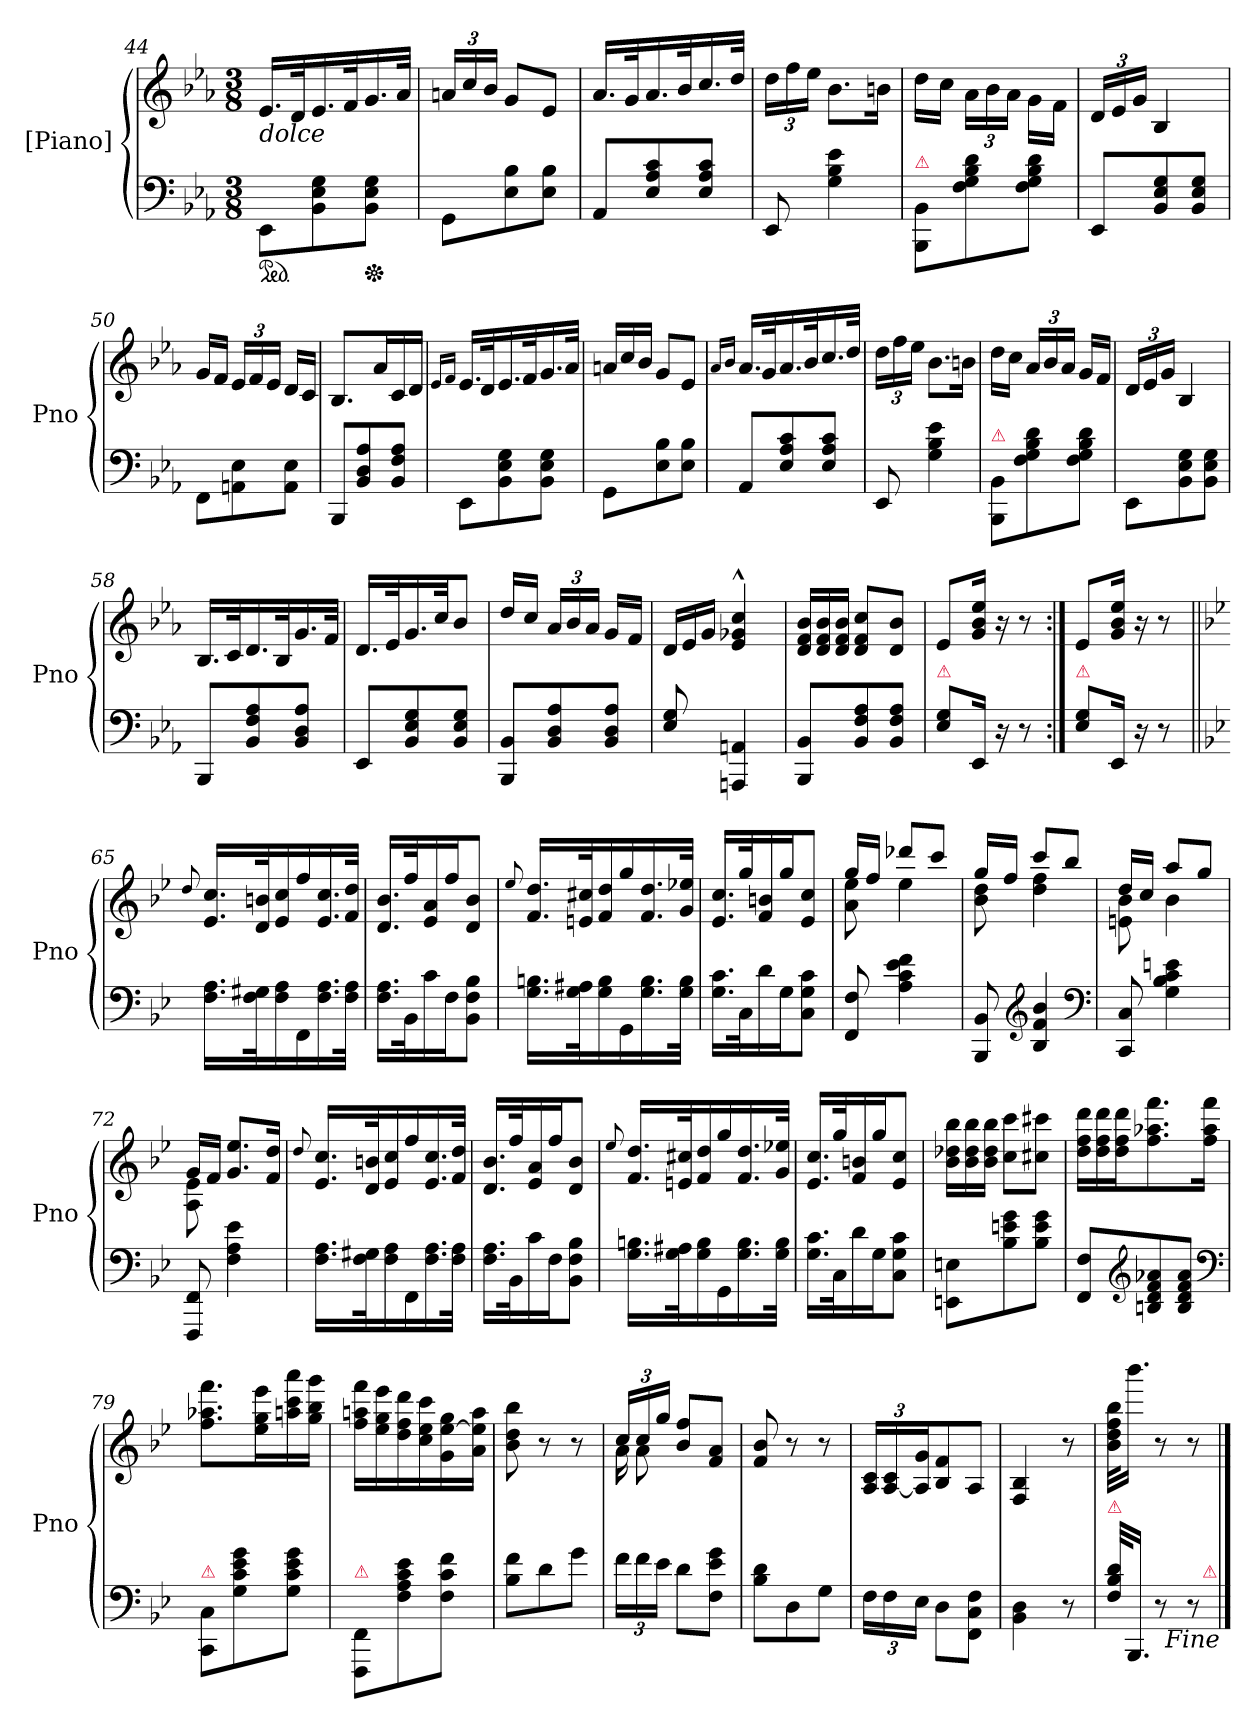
**kern	**kern
*part1	*part1
*staff2	*staff1
*I"[Piano]	*
*I'Pno	*
*clefF4	*clefG2
*k[b-e-a-]	*k[b-e-a-]
*M3/8	*M3/8
=44	=44
!	!LO:TX:b:i:t=dolce
*ped	*
8EE-\L	16.e-/LL
.	32d/K
8BB-\ 8E-\ 8G\	16.e-/
.	32f/K
*Xped	*
8BB-\ 8E-\ 8G\J	16.g/
.	32a-/JJk
=45	=45
8GG\L	24an/LL
.	24cc/
.	24b-/JJ
8E-\ 8B-\	8g/L
8E-\ 8B-\J	8e-/J
=46	=46
8AA-/L	16.a-/LL
.	32g/K
8E-/ 8A-/ 8c/	16.a-/
.	32b-/K
8E-/ 8A-/ 8c/J	16.cc/
.	32dd/JJk
=47	=47
8EE-/	24dd\LL
.	24ff\
.	24ee-\JJ
4G\ 4B-\ 4e-\	8.b-\L
.	16bn\Jk
=48	=48
!LO:TX:a:color=crimson:t=⚠	!
8BBB-/ 8BB-/L	16dd\LL
.	16cc\JJ
8F\ 8G\ 8B-\ 8d\	24a-\LL
.	24b-\
.	24a-\JJ
8F\ 8G\ 8B-\ 8d\J	16g\LL
.	16f\JJ
=49	=49
8EE-/L	24d/LL
.	24e-/
.	24g/JJ
8BB-/ 8E-/ 8G/	4B-/
8BB-/ 8E-/ 8G/J	.
=50	=50
8FF\L	16g/LL
.	16f/JJ
8AAn\ 8E-\	24e-/LL
.	24f/
.	24e-/JJ
8AA\ 8E-\J	16d/LL
.	16c/JJ
=51	=51
8BBB-/L	8.B-/L
8BB-/ 8D/ 8A-/	.
.	16a-/L
8BB-/ 8F/ 8A-/J	16c/
.	16d/JJ
=52	=52
.	16qqe-/LL
.	16qqf/JJ
8EE-\L	16.e-/LL
.	32d/K
8BB-\ 8E-\ 8G\	16.e-/
.	32f/K
8BB-\ 8E-\ 8G\J	16.g/
.	32a-/JJk
=53	=53
*	*Xtuplet
8GG\L	24an/LL
.	24cc/
.	24b-/JJ
8E-\ 8B-\	8g/L
8E-\ 8B-\J	8e-/J
=54	=54
.	16qqa-/LL
.	16qqb-/JJ
8AA-/L	16.a-/LL
.	32g/K
8E-/ 8A-/ 8c/	16.a-/
.	32b-/K
8E-/ 8A-/ 8c/J	16.cc/
.	32dd/JJk
=55	=55
*	*tuplet
8EE-/	24dd\LL
.	24ff\
.	24ee-\JJ
4G\ 4B-\ 4e-\	8.b-\L
.	16bn\Jk
=56	=56
!LO:TX:a:color=crimson:t=⚠	!
8BBB-/ 8BB-/L	16dd\LL
.	16cc\JJ
8F\ 8G\ 8B-\ 8d\	24a-/LL
.	24b-/
.	24a-/JJ
8F\ 8G\ 8B-\ 8d\J	16g/LL
.	16f/JJ
=57	=57
8EE-\L	24d/LL
.	24e-/
.	24g/JJ
8BB-\ 8E-\ 8G\	4B-/
8BB-\ 8E-\ 8G\J	.
=58	=58
8BBB-/L	16.B-/LL
.	32c/K
8BB-/ 8F/ 8A-/	16.d/
.	32B-/K
8BB-/ 8D/ 8A-/J	16.g/
.	32f/JJk
=59	=59
8EE-/L	16.d/LL
.	32e-/K
8BB-/ 8E-/ 8G/	16.g/
.	32cc/JK
8BB-/ 8E-/ 8G/J	8b-/J
=60	=60
8BBB-/ 8BB-/L	16dd/LL
.	16cc/JJ
8BB-/ 8D/ 8A-/	24a-/LL
.	24b-/
.	24a-/JJ
8BB-/ 8D/ 8A-/J	16g/LL
.	16f/JJ
=61	=61
*	*Xtuplet
8E-/ 8G/	24d/LL
.	24e-/
.	24g/JJ
4AAAn/ 4AAn/	4e-^^>/ 4g-X^^>/ 4cc^^>/
=62	=62
8BBB-/ 8BB-/L	24d/ 24f/ 24b-/LL
.	24d/ 24f/ 24b-/
.	24d/ 24f/ 24b-/JJ
8BB-/ 8F/ 8A-/	8d/ 8f/ 8cc/L
8BB-/ 8F/ 8A-/J	8d/ 8b-/J
=63	=63
!LO:TX:a:color=crimson:t=⚠	!
8E-\ 8G\L	8e-/L
16EE-/Jk	16g/ 16b-/ 16ee-/Jk
16r	16r
8r	8r
=64:|!	=64:|!
!LO:TX:a:color=crimson:t=⚠	!
8E-\ 8G\L	8e-/L
16EE-/Jk	16g/ 16b-/ 16ee-/Jk
16r	16r
8r	8r
=65||	=65||
*k[b-e-]	*k[b-e-]
.	8qqdd/
16.F\ 16.A\LL	16.e-/ 16.cc/LL
32F\ 32G#X\K	32d/ 32bn/K
16F\ 16A\	16e-/ 16cc/
16FF\	16ff/
16.F\ 16.A\	16.e-/ 16.cc/
32F\ 32A\JJk	32f/ 32dd/JJk
=66	=66
16.F\ 16.A\LL	16.d/ 16.b-/LL
32BB-\K	32ff/K
16c\	16e-/ 16a/
16F\J	16ff/J
8BB-\ 8F\ 8B-\J	8d/ 8b-/J
=67	=67
.	8qqee-/
16.G\ 16.Bn\LL	16.f/ 16.dd/LL
32G\ 32A#X\K	32en/ 32cc#X/K
16G\ 16B\	16f/ 16dd/
16GG\	16gg/
16.G\ 16.B\	16.f/ 16.dd/
32G\ 32B\JJk	32g/ 32ee-X/JJk
=68	=68
16.G\ 16.c\LL	16.e-/ 16.cc/LL
32C\K	32gg/K
16d\	16f/ 16bn/
16G\J	16gg/J
8C\ 8G\ 8c\J	8e-/ 8cc/J
=69	=69
*	*^
8FF/ 8F/	16gg/LL	8a\ 8ee-\
.	16ff/JJ	.
4A\ 4c\ 4e-\ 4f\	8ddd-X/L	4ee-\
.	8ccc/J	.
=70	=70	=70
8BBB-/ 8BB-/	16gg/LL	8b-\ 8dd\
.	16ff/JJ	.
*clefG2	*	*
4B-/ 4f/ 4b-/	8ccc/L	4dd\ 4ff\
.	8bb-/J	.
*clefF4	*	*
=71	=71	=71
8CC/ 8C/	16dd/LL	8en\ 8b-\
.	16cc/JJ	.
4G\ 4B-\ 4c\ 4en\	8aa/L	4b-\
.	8gg/J	.
=72	=72	=72
8FFF/ 8FF/	16g/LL	8A\ 8e-\
.	16f/JJ	.
4F\ 4A\ 4e-\	8.g/ 8.ee-/L	4ryy
.	16f/ 16dd/Jk	.
*	*v	*v
=73	=73
.	8qqdd/
16.F\ 16.A\LL	16.e-/ 16.cc/LL
32F\ 32G#X\K	32d/ 32bn/K
16F\ 16A\	16e-/ 16cc/
16FF\	16ff/
16.F\ 16.A\	16.e-/ 16.cc/
32F\ 32A\JJk	32f/ 32dd/JJk
=74	=74
16.F\ 16.A\LL	16.d/ 16.b-/LL
32BB-\K	32ff/K
16c\	16e-/ 16a/
16F\J	16ff/J
8BB-\ 8F\ 8B-\J	8d/ 8b-/J
=75	=75
.	8qqee-/
16.G\ 16.Bn\LL	16.f/ 16.dd/LL
32G\ 32A#X\K	32en/ 32cc#X/K
16G\ 16B\	16f/ 16dd/
16GG\	16gg/
16.G\ 16.B\	16.f/ 16.dd/
32G\ 32B\JJk	32g/ 32ee-X/JJk
=76	=76
16.G\ 16.c\LL	16.e-/ 16.cc/LL
32C\K	32gg/K
16d\	16f/ 16bn/
16G\J	16gg/J
8C\ 8G\ 8c\J	8e-/ 8cc/J
=77	=77
8EEn\ 8En\L	24b-\ 24dd-X\ 24bb-\LL
.	24b-\ 24dd-\ 24bb-\
.	24b-\ 24dd-\ 24bb-\JJ
8B-\ 8en\ 8g\	8cc\ 8ccc\L
8B-\ 8e\ 8g\J	8cc#X\ 8ccc#X\J
=78	=78
8FF/ 8F/L	24dd\ 24ff\ 24ddd\LL
.	24dd\ 24ff\ 24ddd\
.	24dd\ 24ff\ 24ddd\J
*clefG2	*
8Bn/ 8d/ 8f/ 8a-X/	8.ff\ 8.aa-X\ 8.fff\
8B/ 8d/ 8f/ 8a-/J	.
.	16ff\ 16aa-\ 16fff\Jk
*clefF4	*
=79	=79
!LO:TX:a:color=crimson:t=⚠	!
8CC/ 8C/L	8.ff\ 8.aa-X\ 8.fff\L
8G\ 8c\ 8e-\ 8g\	.
.	16ee-\ 16gg\ 16eee-\L
8G\ 8c\ 8e-\ 8g\J	16aan\ 16ccc\ 16aaa\
.	16gg\ 16bb-\ 16ggg\JJ
=80	=80
!LO:TX:a:color=crimson:t=⚠	!
8FFF/ 8FF/L	16ff\ 16aan\ 16fff\LL
.	16ee-\ 16gg\ 16eee-\
8F\ 8A\ 8c\ 8e-\	16dd\ 16ff\ 16ddd\
.	16cc\ 16ee-\ 16ccc\
8F\ 8c\ 8f\J	16g\ [16ee-\ 16gg\
.	16a\ 16ee-]\ 16aa\JJ
=81	=81
8B-\ 8f\L	8b-\ 8dd\ 8bb-\
8d\	8r
8g\J	8r
=82	=82
*	*^
*	*tuplet	*Xtuplet
24f\LL	24cc/LL	24a\
24f\	24cc/	12a\
24e-\JJ	24gg/JJ	.
8d\L	8b-/ 8ff/L	4ryy
8F\ 8e-\ 8g\J	8f/ 8a/J	.
*	*v	*v
=83	=83
8B-\ 8d\L	8f/ 8b-/
8D\	8r
8G\J	8r
=84	=84
*	*tuplet
24F\LL	24A/ 24c/LL
24F\	[24A/ 24c/
24E-\JJ	24A]/ 24g/J
8D\L	8B-/ 8f/
8FF\ 8C\ 8F\J	8A/J
=85	=85
4BB-\ 4D\	4F/ 4B-/
8r	8r
=86	=86
!LO:TX:a:color=crimson:t=⚠	!
32F\ 32B-\ 32d\KLL	32b-\ 32dd\ 32ff\ 32bb-\KLL
16.BBB-/JJ	16.bbb-\JJ
8r	8r
8r	8r
!LO:TX:a:color=crimson:t=⚠	!
!LO:TX:b:i:t=Fine	!
==	==
*-	*-
